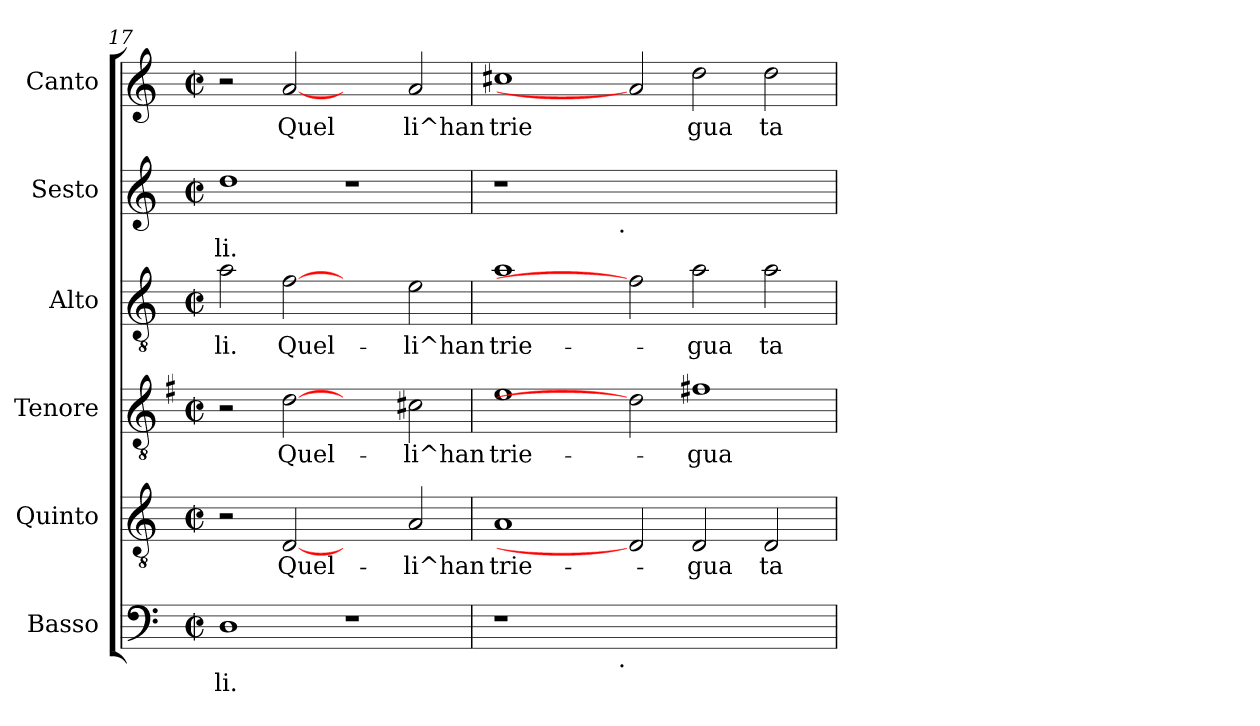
**kern	**text	**kern	**text	**kern	**text	**kern	**text	**kern	**text	**kern	**text
*part6	*part6	*part5	*part5	*part4	*part4	*part3	*part3	*part2	*part2	*part1	*part1
*staff6	*staff6	*staff5	*staff5	*staff4	*staff4	*staff3	*staff3	*staff2	*staff2	*staff1	*staff1
*I"Basso	*	*I"Quinto	*	*I"Tenore	*	*I"Alto	*	*I"Sesto	*	*I"Canto	*
*clefF4	*	*clefGv2	*	*clefGv2	*	*clefGv2	*	*clefG2	*	*clefG2	*
*	*	*	*	*ITrd-3c-5	*	*	*	*	*	*	*
*k[]	*	*k[]	*	*k[]	*	*k[]	*	*k[]	*	*k[]	*
*C:	*	*C:	*	*C:	*	*C:	*	*C:	*	*C:	*
*M2/2	*	*M2/2	*	*M2/2	*	*M2/2	*	*M2/2	*	*M2/2	*
*met(c|)	*	*met(c|)	*	*met(c|)	*	*met(c|)	*	*met(c|)	*	*met(c|)	*
=17	=17	=17	=17	=17	=17	=17	=17	=17	=17	=17	=17
!	!LO:LY:b:cj	!	!	!	!	!	!LO:LY:b:cj	!	!LO:LY:b:cj	!	!
1D	li.	2r	.	2r	.	2a\	-li.	1dd	-li.	2r	.
!	!	!	!LO:LY:b:cj	!	!LO:LY:b:cj	!	!LO:LY:b:cj	!	!	!	!LO:LY:b:cj
.	.	[2D	Quel-	[2g	Quel-	[2f	Quel-	.	.	[2a	Quel
1r	.	2ryy	.	2ryy	.	2ryy	.	1r	.	2ryy	.
!	!	!	!LO:LY:b:cj	!	!LO:LY:b:cj	!	!LO:LY:b:cj	!	!	!	!LO:LY:b:cj
.	.	2A/	-li^han	2f#X\	-li^han	2e\	-li^han	.	.	2a/	li^han
=18	=18	=18	=18	=18	=18	=18	=18	=18	=18	=18	=18
!	!	!	!LO:LY:b:cj	!	!LO:LY:b:cj	!	!LO:LY:b:cj	!	!	!	!LO:LY:b:cj
*^	*	*	*	*	*	*	*	*^	*	*	*
1r	2ryy	.	1A	trie-	1a	trie-	1a	trie-	1r	2ryy	.	1cc#X	trie
.	4...ryy	.	.	.	.	.	.	.	.	4...ryy	.	.	.
!	!	!	!	!	!	!	!	!	!	!LO:TX:b:t=.	!	!	!
!	!LO:TX:b:t=.	!	!	!	!	!	!	!	!	!	!	!	!
.	1ryy	.	.	.	.	.	.	.	.	1ryy	.	.	.
1.ryy	.	.	2D]	.	2g]	.	2f]	.	1.ryy	.	.	2a]	.
!	!	!	!	!LO:LY:b:cj	!	!LO:LY:b:cj	!	!LO:LY:b:cj	!	!	!	!	!LO:LY:b:cj
.	.	.	2D/	-gua	1bn	-gua	2a\	-gua	.	.	.	2dd\	gua
.	2ryy	.	.	.	.	.	.	.	.	2ryy	.	.	.
!	!	!	!	!LO:LY:b:cj	!	!	!	!LO:LY:b:cj	!	!	!	!	!LO:LY:b:cj
.	.	.	2D/	ta-	.	.	2a\	ta-	.	.	.	2dd\	ta
.	32ryy	.	.	.	.	.	.	.	.	32ryy	.	.	.
*v	*v	*	*	*	*	*	*	*	*v	*v	*	*	*
=	=	=	=	=	=	=	=	=	=	=	=
*-	*-	*-	*-	*-	*-	*-	*-	*-	*-	*-	*-
